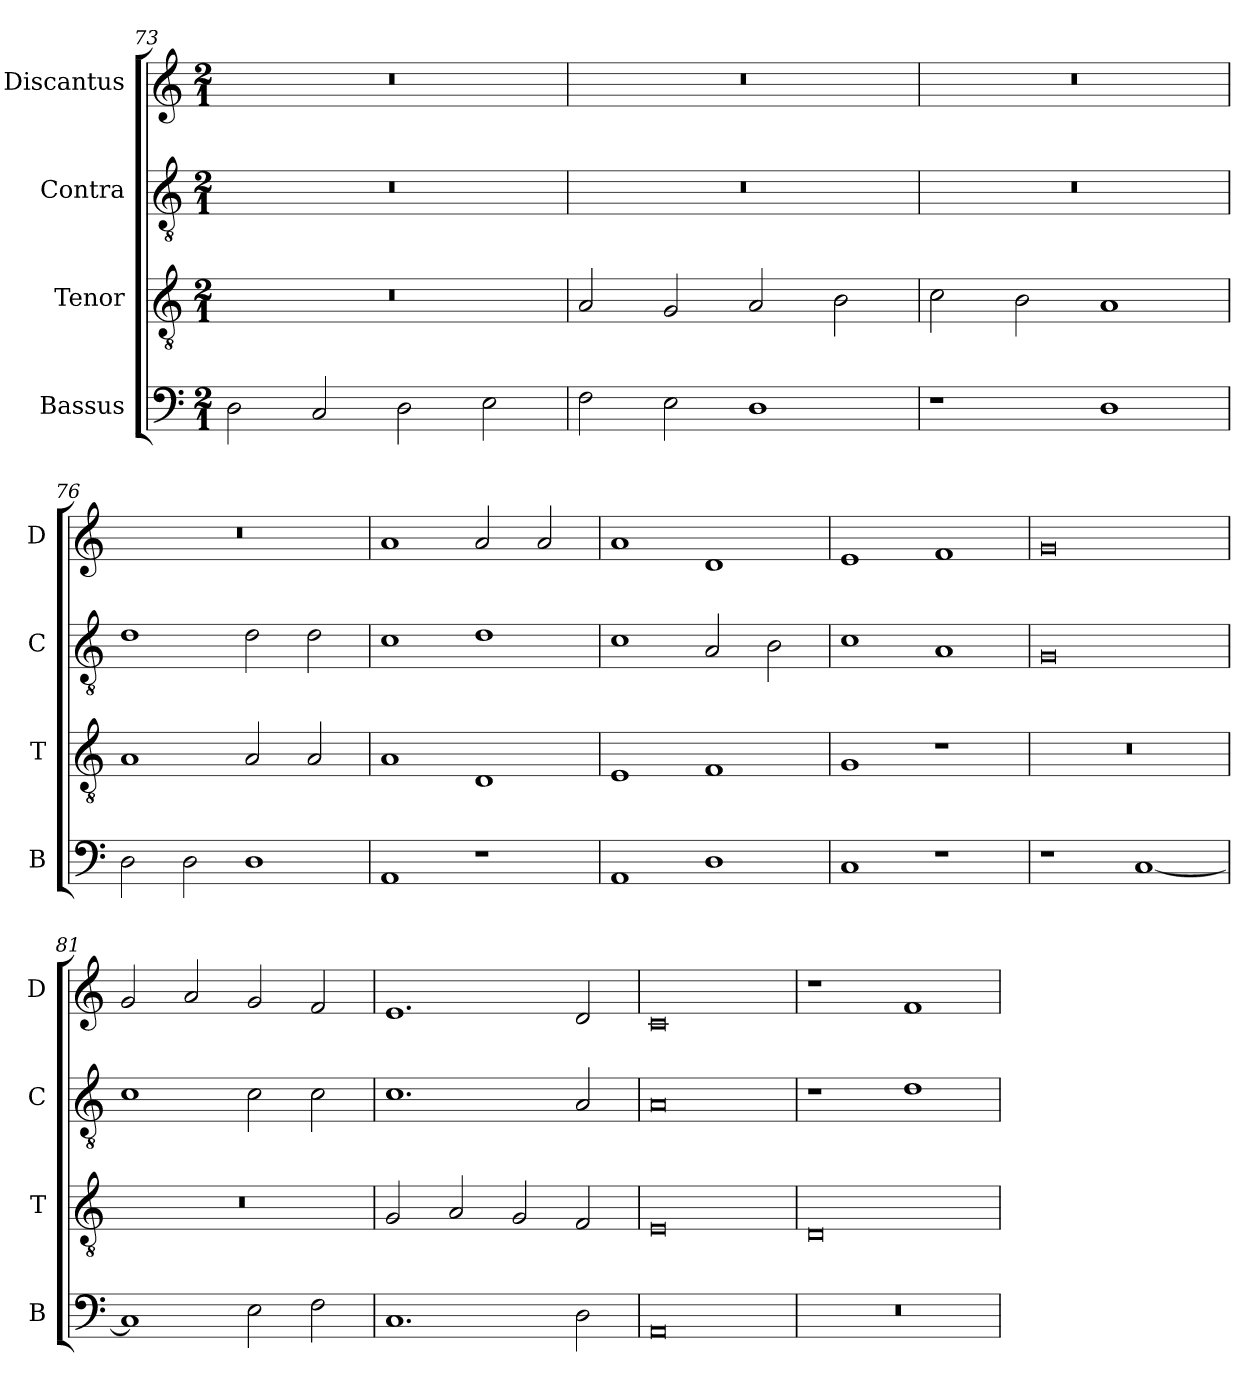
**kern	**kern	**kern	**kern
*part4	*part3	*part2	*part1
*staff4	*staff3	*staff2	*staff1
*I"Bassus	*I"Tenor	*I"Contra	*I"Discantus
*I'B	*I'T	*I'C	*I'D
*clefF4	*clefGv2	*clefGv2	*clefG2
*k[]	*k[]	*k[]	*k[]
*M2/1	*M2/1	*M2/1	*M2/1
=73	=73	=73	=73
2D\	0r	0r	0r
2C/	.	.	.
2D\	.	.	.
2E\	.	.	.
=74	=74	=74	=74
2F\	2A/	0r	0r
2E\	2G/	.	.
1D	2A/	.	.
.	2B\	.	.
=75	=75	=75	=75
1r	2c\	0r	0r
.	2B\	.	.
1D	1A	.	.
=76	=76	=76	=76
2D\	1A	1d	0r
2D\	.	.	.
1D	2A/	2d\	.
.	2A/	2d\	.
=77	=77	=77	=77
1AA	1A	1c	1a
1r	1D	1d	2a/
.	.	.	2a/
=78	=78	=78	=78
1AA	1E	1c	1a
1D	1F	2A/	1d
.	.	2B\	.
=79	=79	=79	=79
1C	1G	1c	1e
1r	1r	1A	1f
=80	=80	=80	=80
1r	0r	0G	0g
[1C	.	.	.
=81	=81	=81	=81
1C]	0r	1c	2g/
.	.	.	2a/
2E\	.	2c\	2g/
2F\	.	2c\	2f/
=82	=82	=82	=82
1.C	2G/	1.c	1.e
.	2A/	.	.
.	2G/	.	.
2D\	2F/	2A/	2d/
=83	=83	=83	=83
0AA	0E	0A	0c
=84	=84	=84	=84
0r	0D	1r	1r
.	.	1d	1f
=	=	=	=
*-	*-	*-	*-
